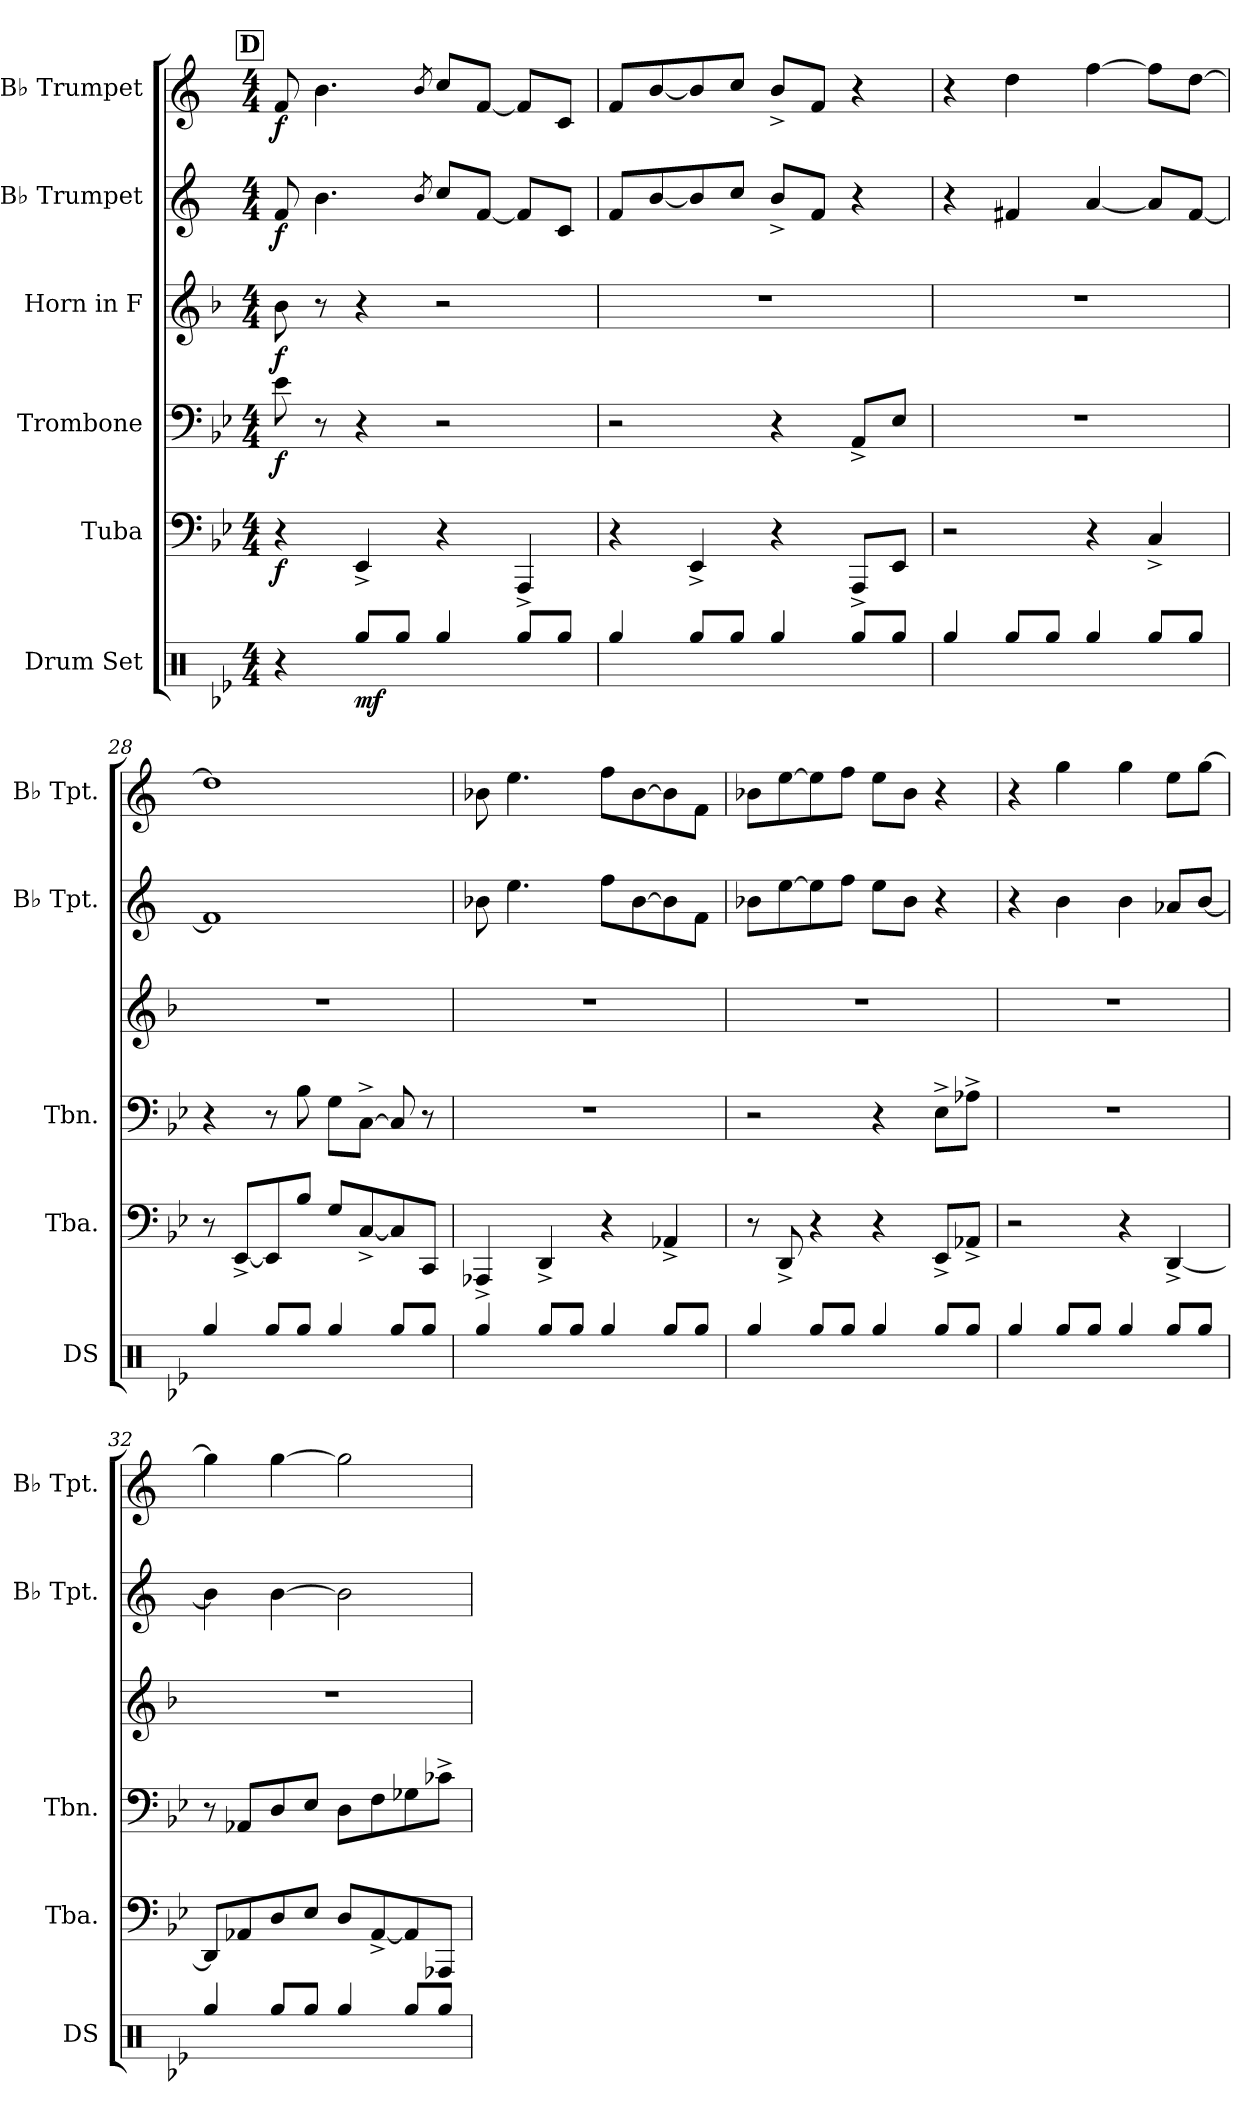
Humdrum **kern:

**kern	**dynam	**kern	**dynam	**kern	**dynam	**kern	**dynam	**kern	**dynam	**kern	**dynam
*part6	*part6	*part5	*part5	*part4	*part4	*part3	*part3	*part2	*part2	*part1	*part1
*staff6	*staff6	*staff5	*staff5	*staff4	*staff4	*staff3	*staff3	*staff2	*staff2	*staff1	*staff1
*I"Drum Set	*	*I"Tuba	*	*I"Trombone	*	*I"Horn in F	*	*I"B♭ Trumpet	*	*I"B♭ Trumpet	*
*I'DS	*	*I'Tba.	*	*I'Tbn.	*	*	*	*I'B♭ Tpt.	*	*I'B♭ Tpt.	*
*clefX	*	*clefF4	*	*clefF4	*	*clefG2	*	*clefG2	*	*clefG2	*
*	*	*	*	*	*	*ITrd4c7	*	*ITrd1c2	*	*ITrd1c2	*
*k[b-e-]	*	*k[b-e-]	*	*k[b-e-]	*	*k[b-e-]	*	*k[b-e-]	*	*k[b-e-]	*
*M4/4	*	*M4/4	*	*M4/4	*	*M4/4	*	*M4/4	*	*M4/4	*
!!LO:REH:place=s1:a:fs=14:t=D
=25	=25	=25	=25	=25	=25	=25	=25	=25	=25	=25	=25
!	!	!	!LO:DY:b	!	!LO:DY:b	!	!LO:DY:b	!	!LO:DY:b	!	!LO:DY:b
4r	.	4r	f	8e-\	f	8e-\	f	8e-/	f	8e-/	f
.	.	.	.	8r	.	8r	.	4.a\	.	4.a\	.
!	!LO:DY:b	!	!	!	!	!	!	!	!	!	!
8Rgg/L	mf	4EE-^/	.	4r	.	4r	.	.	.	.	.
8Rgg/J	.	.	.	.	.	.	.	.	.	.	.
.	.	.	.	.	.	.	.	8qa/	.	8qa/	.
4Rgg/	.	4r	.	2r	.	2r	.	8b-/L	.	8b-/L	.
.	.	.	.	.	.	.	.	[8e-/J	.	[8e-/J	.
8Rgg/L	.	4AAA^/	.	.	.	.	.	8e-/L]	.	8e-/L]	.
8Rgg/J	.	.	.	.	.	.	.	8B-/J	.	8B-/J	.
=26	=26	=26	=26	=26	=26	=26	=26	=26	=26	=26	=26
4Rgg/	.	4r	.	2r	.	1r	.	8e-/L	.	8e-/L	.
.	.	.	.	.	.	.	.	[8a/	.	[8a/	.
8Rgg/L	.	4EE-^/	.	.	.	.	.	8a/]	.	8a/]	.
8Rgg/J	.	.	.	.	.	.	.	8b-/J	.	8b-/J	.
4Rgg/	.	4r	.	4r	.	.	.	8a^/L	.	8a^/L	.
.	.	.	.	.	.	.	.	8e-/J	.	8e-/J	.
8Rgg/L	.	8AAA^/L	.	8AA^/L	.	.	.	4r	.	4r	.
8Rgg/J	.	8EE-/J	.	8E-/J	.	.	.	.	.	.	.
=27	=27	=27	=27	=27	=27	=27	=27	=27	=27	=27	=27
4Rgg/	.	2r	.	1r	.	1r	.	4r	.	4r	.
8Rgg/L	.	.	.	.	.	.	.	4en/	.	4cc\	.
8Rgg/J	.	.	.	.	.	.	.	.	.	.	.
4Rgg/	.	4r	.	.	.	.	.	[4g/	.	[4ee-\	.
8Rgg/L	.	4C^/	.	.	.	.	.	8g/L]	.	8ee-\L]	.
8Rgg/J	.	.	.	.	.	.	.	[8e/J	.	[8cc\J	.
=28	=28	=28	=28	=28	=28	=28	=28	=28	=28	=28	=28
4Rgg/	.	8r	.	4r	.	1r	.	1e]	.	1cc]	.
.	.	[8EE-^/L	.	.	.	.	.	.	.	.	.
8Rgg/L	.	8EE-/]	.	8r	.	.	.	.	.	.	.
8Rgg/J	.	8B-/J	.	8B-\	.	.	.	.	.	.	.
4Rgg/	.	8G/L	.	8G\L	.	.	.	.	.	.	.
.	.	[8C^/	.	[8C^\J	.	.	.	.	.	.	.
8Rgg/L	.	8C/]	.	8C/]	.	.	.	.	.	.	.
8Rgg/J	.	8CC/J	.	8r	.	.	.	.	.	.	.
=29	=29	=29	=29	=29	=29	=29	=29	=29	=29	=29	=29
4Rgg/	.	4AAA-X^/	.	1r	.	1r	.	8a-X\	.	8a-X\	.
.	.	.	.	.	.	.	.	4.dd\	.	4.dd\	.
8Rgg/L	.	4DD^/	.	.	.	.	.	.	.	.	.
8Rgg/J	.	.	.	.	.	.	.	.	.	.	.
4Rgg/	.	4r	.	.	.	.	.	8ee-\L	.	8ee-\L	.
.	.	.	.	.	.	.	.	[8a-\	.	[8a-\	.
8Rgg/L	.	4AA-X^/	.	.	.	.	.	8a-\]	.	8a-\]	.
8Rgg/J	.	.	.	.	.	.	.	8e-\J	.	8e-\J	.
!!LO:PB:g=z
=30	=30	=30	=30	=30	=30	=30	=30	=30	=30	=30	=30
4Rgg/	.	8r	.	2r	.	1r	.	8a-X\L	.	8a-X\L	.
.	.	8DD^/	.	.	.	.	.	[8dd\	.	[8dd\	.
8Rgg/L	.	4r	.	.	.	.	.	8dd\]	.	8dd\]	.
8Rgg/J	.	.	.	.	.	.	.	8ee-\J	.	8ee-\J	.
4Rgg/	.	4r	.	4r	.	.	.	8dd\L	.	8dd\L	.
.	.	.	.	.	.	.	.	8a-\J	.	8a-\J	.
8Rgg/L	.	8EE-^/L	.	8E-^\L	.	.	.	4r	.	4r	.
8Rgg/J	.	8AA-X^/J	.	8A-X^\J	.	.	.	.	.	.	.
=31	=31	=31	=31	=31	=31	=31	=31	=31	=31	=31	=31
4Rgg/	.	2r	.	1r	.	1r	.	4r	.	4r	.
8Rgg/L	.	.	.	.	.	.	.	4a\	.	4ff\	.
8Rgg/J	.	.	.	.	.	.	.	.	.	.	.
4Rgg/	.	4r	.	.	.	.	.	4a\	.	4ff\	.
8Rgg/L	.	[4DD^/	.	.	.	.	.	8g-X/L	.	8dd\L	.
8Rgg/J	.	.	.	.	.	.	.	[8a/J	.	[8ff\J	.
=32	=32	=32	=32	=32	=32	=32	=32	=32	=32	=32	=32
4Rgg/	.	8DD/L]	.	8r	.	1r	.	4a\]	.	4ff\]	.
.	.	8AA-X/	.	8AA-X/L	.	.	.	.	.	.	.
8Rgg/L	.	8D/	.	8D/	.	.	.	[4a\	.	[4ff\	.
8Rgg/J	.	8E-/J	.	8E-/J	.	.	.	.	.	.	.
4Rgg/	.	8D/L	.	8D\L	.	.	.	2a\]	.	2ff\]	.
.	.	[8AA-^/	.	8F\	.	.	.	.	.	.	.
8Rgg/L	.	8AA-/]	.	8G-X\	.	.	.	.	.	.	.
8Rgg/J	.	8AAA-X/J	.	8c-X^\J	.	.	.	.	.	.	.
=	=	=	=	=	=	=	=	=	=	=	=
*-	*-	*-	*-	*-	*-	*-	*-	*-	*-	*-	*-
